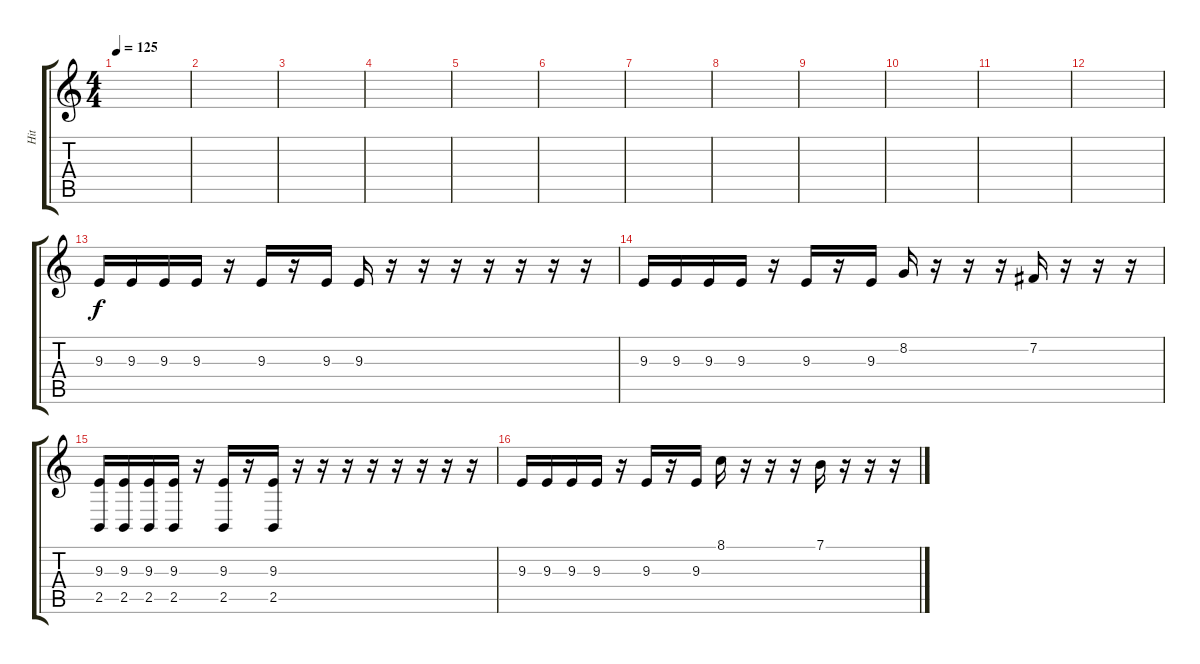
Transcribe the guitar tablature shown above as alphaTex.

\track ("Hit" "Hit") {instrument orchestrahit}
\staff {score tabs}
\tuning (E4 B3 G3 D3 A2 E2) {hide}
\ts (4 4)
\tempo 125
\clef g2
\ks c
|
|
|
|
|
|
|
|
|
|
|
|
9.3.16 9.3.16 9.3.16 9.3.16 r.16 9.3.16 r.16 9.3.16 9.3.16 r.16 r.16 r.16 r.16 r.16 r.16 r.16 |
9.3.16 9.3.16 9.3.16 9.3.16 r.16 9.3.16 r.16 9.3.16 8.2.16 r.16 r.16 r.16 7.2.16 r.16 r.16 r.16 |
(9.3 2.5).16 (9.3 2.5).16 (9.3 2.5).16 (9.3 2.5).16 r.16 (9.3 2.5).16 r.16 (9.3 2.5).16 r.16 r.16 r.16 r.16 r.16 r.16 r.16 r.16 |
9.3.16 9.3.16 9.3.16 9.3.16 r.16 9.3.16 r.16 9.3.16 8.1.16 r.16 r.16 r.16 7.1.16 r.16 r.16 r.16
